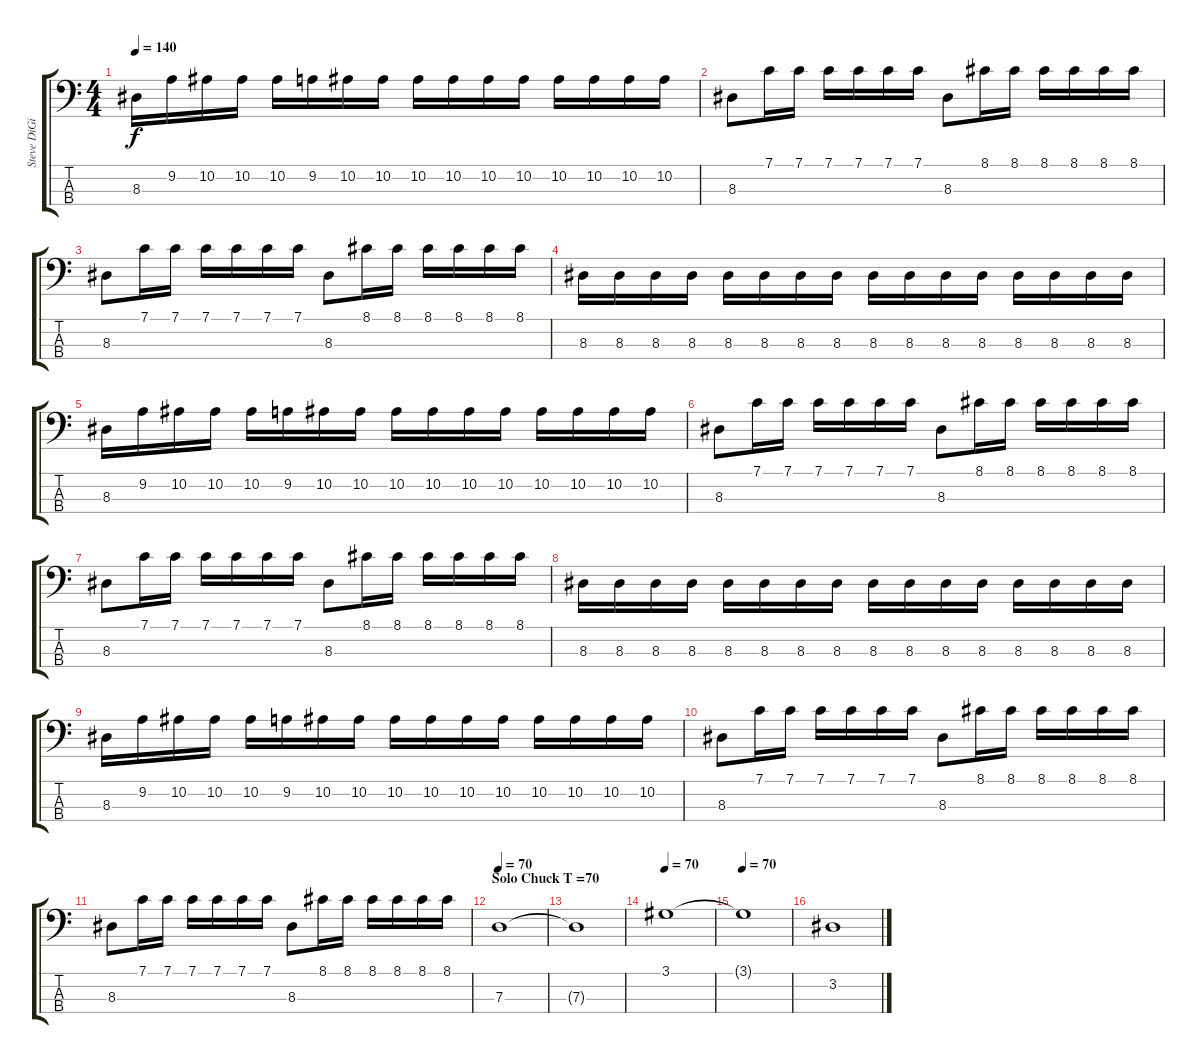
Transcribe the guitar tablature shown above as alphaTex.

\track ("Steve DiGiorgio" "Steve DiGi") {instrument fretlessbass}
\staff {score tabs}
\tuning (F2 C2 G1 D1) {hide}
\ts (4 4)
\tempo 140
\clef f4
\ks c
8.3.16{dy f} 9.2.16 10.2.16 10.2.16 10.2.16 9.2.16 10.2.16 10.2.16 10.2.16 10.2.16 10.2.16 10.2.16 10.2.16 10.2.16 10.2.16 10.2.16 |
8.3.8 7.1.16 7.1.16 7.1.16 7.1.16 7.1.16 7.1.16 8.3.8 8.1.16 8.1.16 8.1.16 8.1.16 8.1.16 8.1.16 |
8.3.8 7.1.16 7.1.16 7.1.16 7.1.16 7.1.16 7.1.16 8.3.8 8.1.16 8.1.16 8.1.16 8.1.16 8.1.16 8.1.16 |
8.3.16 8.3.16 8.3.16 8.3.16 8.3.16 8.3.16 8.3.16 8.3.16 8.3.16 8.3.16 8.3.16 8.3.16 8.3.16 8.3.16 8.3.16 8.3.16 |
8.3.16 9.2.16 10.2.16 10.2.16 10.2.16 9.2.16 10.2.16 10.2.16 10.2.16 10.2.16 10.2.16 10.2.16 10.2.16 10.2.16 10.2.16 10.2.16 |
8.3.8 7.1.16 7.1.16 7.1.16 7.1.16 7.1.16 7.1.16 8.3.8 8.1.16 8.1.16 8.1.16 8.1.16 8.1.16 8.1.16 |
8.3.8 7.1.16 7.1.16 7.1.16 7.1.16 7.1.16 7.1.16 8.3.8 8.1.16 8.1.16 8.1.16 8.1.16 8.1.16 8.1.16 |
8.3.16 8.3.16 8.3.16 8.3.16 8.3.16 8.3.16 8.3.16 8.3.16 8.3.16 8.3.16 8.3.16 8.3.16 8.3.16 8.3.16 8.3.16 8.3.16 |
8.3.16 9.2.16 10.2.16 10.2.16 10.2.16 9.2.16 10.2.16 10.2.16 10.2.16 10.2.16 10.2.16 10.2.16 10.2.16 10.2.16 10.2.16 10.2.16 |
8.3.8 7.1.16 7.1.16 7.1.16 7.1.16 7.1.16 7.1.16 8.3.8 8.1.16 8.1.16 8.1.16 8.1.16 8.1.16 8.1.16 |
8.3.8 7.1.16 7.1.16 7.1.16 7.1.16 7.1.16 7.1.16 8.3.8 8.1.16 8.1.16 8.1.16 8.1.16 8.1.16 8.1.16 |
\section ("" "Solo Chuck T =70")
\tempo 70
7.3.1 |
7.3{t}.1 |
\tempo 70
3.1.1 |
\tempo 70
3.1{t}.1 |
3.2.1
